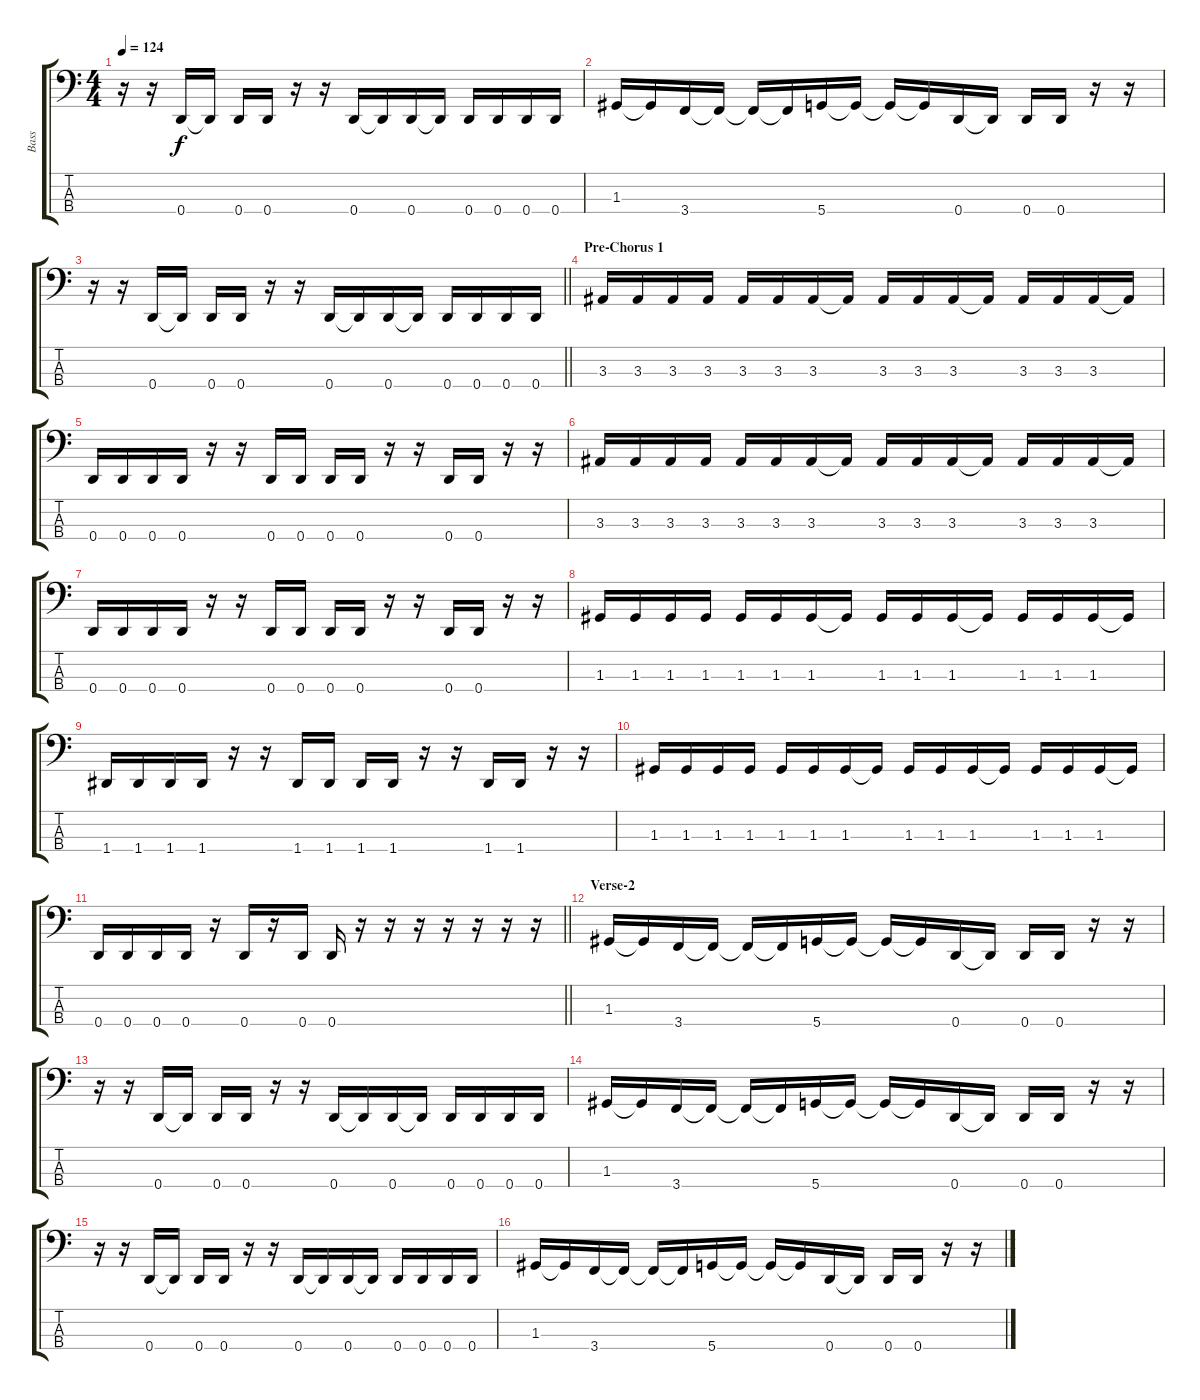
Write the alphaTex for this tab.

\track ("Bass" "Bass") {instrument electricbassfinger}
\staff {score tabs}
\tuning (F2 C2 G1 D1) {hide}
\ts (4 4)
\tempo 124
\clef f4
\ks c
r.16{dy f} r.16 0.4.16 0.4{t}.16 0.4.16 0.4.16 r.16 r.16 0.4.16 0.4{t}.16 0.4.16 0.4{t}.16 0.4.16 0.4.16 0.4.16 0.4.16 |
1.3.16 1.3{t}.16 3.4.16 3.4{t}.16 3.4{t}.16 3.4{t}.16 5.4.16 5.4{t}.16 5.4{t}.16 5.4{t}.16 0.4.16 0.4{t}.16 0.4.16 0.4.16 r.16 r.16 |
\barLineRight lightlight
r.16 r.16 0.4.16 0.4{t}.16 0.4.16 0.4.16 r.16 r.16 0.4.16 0.4{t}.16 0.4.16 0.4{t}.16 0.4.16 0.4.16 0.4.16 0.4.16 |
\section ("" "Pre-Chorus 1")
3.3.16 3.3.16 3.3.16 3.3.16 3.3.16 3.3.16 3.3.16 3.3{t}.16 3.3.16 3.3.16 3.3.16 3.3{t}.16 3.3.16 3.3.16 3.3.16 3.3{t}.16 |
0.4.16 0.4.16 0.4.16 0.4.16 r.16 r.16 0.4.16 0.4.16 0.4.16 0.4.16 r.16 r.16 0.4.16 0.4.16 r.16 r.16 |
3.3.16 3.3.16 3.3.16 3.3.16 3.3.16 3.3.16 3.3.16 3.3{t}.16 3.3.16 3.3.16 3.3.16 3.3{t}.16 3.3.16 3.3.16 3.3.16 3.3{t}.16 |
0.4.16 0.4.16 0.4.16 0.4.16 r.16 r.16 0.4.16 0.4.16 0.4.16 0.4.16 r.16 r.16 0.4.16 0.4.16 r.16 r.16 |
1.3.16 1.3.16 1.3.16 1.3.16 1.3.16 1.3.16 1.3.16 1.3{t}.16 1.3.16 1.3.16 1.3.16 1.3{t}.16 1.3.16 1.3.16 1.3.16 1.3{t}.16 |
1.4.16 1.4.16 1.4.16 1.4.16 r.16 r.16 1.4.16 1.4.16 1.4.16 1.4.16 r.16 r.16 1.4.16 1.4.16 r.16 r.16 |
1.3.16 1.3.16 1.3.16 1.3.16 1.3.16 1.3.16 1.3.16 1.3{t}.16 1.3.16 1.3.16 1.3.16 1.3{t}.16 1.3.16 1.3.16 1.3.16 1.3{t}.16 |
\barLineRight lightlight
0.4.16 0.4.16 0.4.16 0.4.16 r.16 0.4.16 r.16 0.4.16 0.4.16 r.16 r.16 r.16 r.16 r.16 r.16 r.16 |
\section ("" "Verse-2")
1.3.16 1.3{t}.16 3.4.16 3.4{t}.16 3.4{t}.16 3.4{t}.16 5.4.16 5.4{t}.16 5.4{t}.16 5.4{t}.16 0.4.16 0.4{t}.16 0.4.16 0.4.16 r.16 r.16 |
r.16 r.16 0.4.16 0.4{t}.16 0.4.16 0.4.16 r.16 r.16 0.4.16 0.4{t}.16 0.4.16 0.4{t}.16 0.4.16 0.4.16 0.4.16 0.4.16 |
1.3.16 1.3{t}.16 3.4.16 3.4{t}.16 3.4{t}.16 3.4{t}.16 5.4.16 5.4{t}.16 5.4{t}.16 5.4{t}.16 0.4.16 0.4{t}.16 0.4.16 0.4.16 r.16 r.16 |
r.16 r.16 0.4.16 0.4{t}.16 0.4.16 0.4.16 r.16 r.16 0.4.16 0.4{t}.16 0.4.16 0.4{t}.16 0.4.16 0.4.16 0.4.16 0.4.16 |
1.3.16 1.3{t}.16 3.4.16 3.4{t}.16 3.4{t}.16 3.4{t}.16 5.4.16 5.4{t}.16 5.4{t}.16 5.4{t}.16 0.4.16 0.4{t}.16 0.4.16 0.4.16 r.16 r.16
